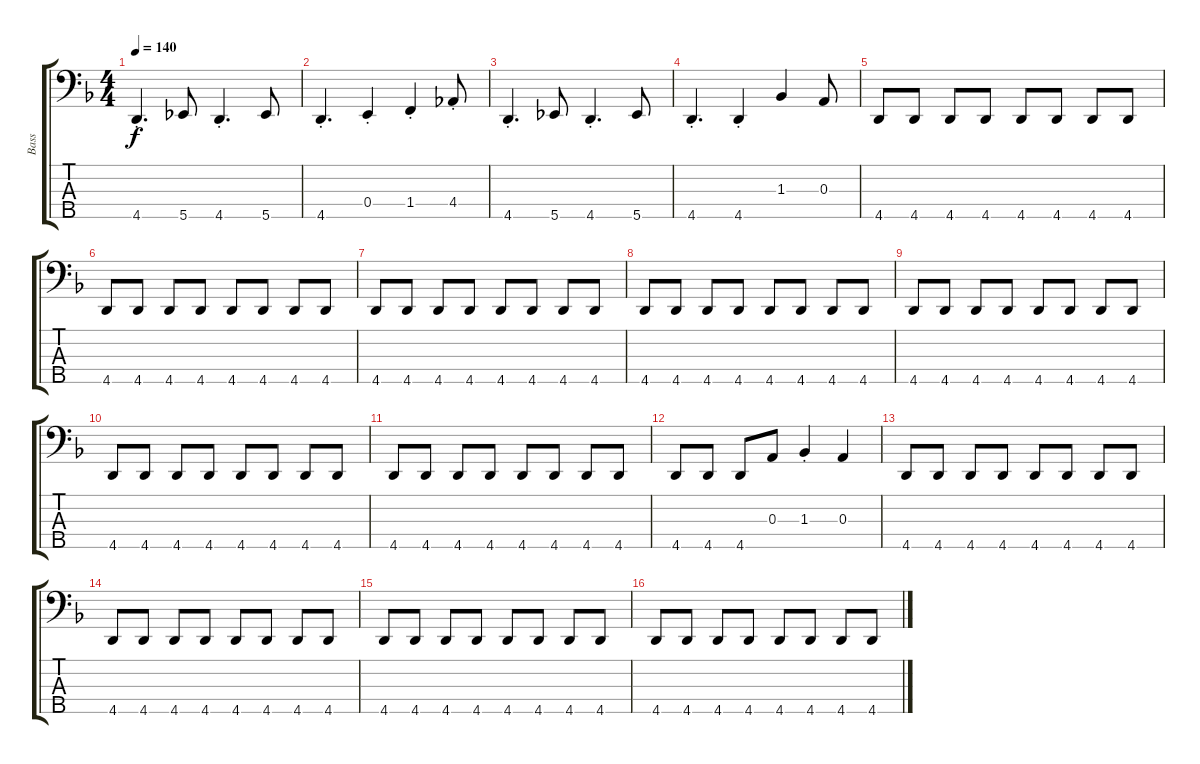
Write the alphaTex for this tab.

\track ("Bass" "Bass") {instrument electricbassfinger}
\staff {score tabs}
\tuning (G2 D2 A1 E1 Bb0) {hide}
\ts (4 4)
\tempo 140
\clef f4
\ks dminor
4.5{st}.4{d dy f} 5.5.8 4.5{st}.4{d} 5.5.8 |
4.5{st}.4{d} 0.4{st}.4 1.4{st}.4 4.4{st}.8 |
4.5{st}.4{d} 5.5.8 4.5{st}.4{d} 5.5.8 |
4.5{st}.4{d} 4.5{st}.4 1.3.4 0.3.8 |
4.5.8 4.5.8 4.5.8 4.5.8 4.5.8 4.5.8 4.5.8 4.5.8 |
4.5.8 4.5.8 4.5.8 4.5.8 4.5.8 4.5.8 4.5.8 4.5.8 |
4.5.8 4.5.8 4.5.8 4.5.8 4.5.8 4.5.8 4.5.8 4.5.8 |
4.5.8 4.5.8 4.5.8 4.5.8 4.5.8 4.5.8 4.5.8 4.5.8 |
4.5.8 4.5.8 4.5.8 4.5.8 4.5.8 4.5.8 4.5.8 4.5.8 |
4.5.8 4.5.8 4.5.8 4.5.8 4.5.8 4.5.8 4.5.8 4.5.8 |
4.5.8 4.5.8 4.5.8 4.5.8 4.5.8 4.5.8 4.5.8 4.5.8 |
4.5.8 4.5.8 4.5.8 0.3.8 1.3{st}.4 0.3.4 |
4.5.8 4.5.8 4.5.8 4.5.8 4.5.8 4.5.8 4.5.8 4.5.8 |
4.5.8 4.5.8 4.5.8 4.5.8 4.5.8 4.5.8 4.5.8 4.5.8 |
4.5.8 4.5.8 4.5.8 4.5.8 4.5.8 4.5.8 4.5.8 4.5.8 |
4.5.8 4.5.8 4.5.8 4.5.8 4.5.8 4.5.8 4.5.8 4.5.8
